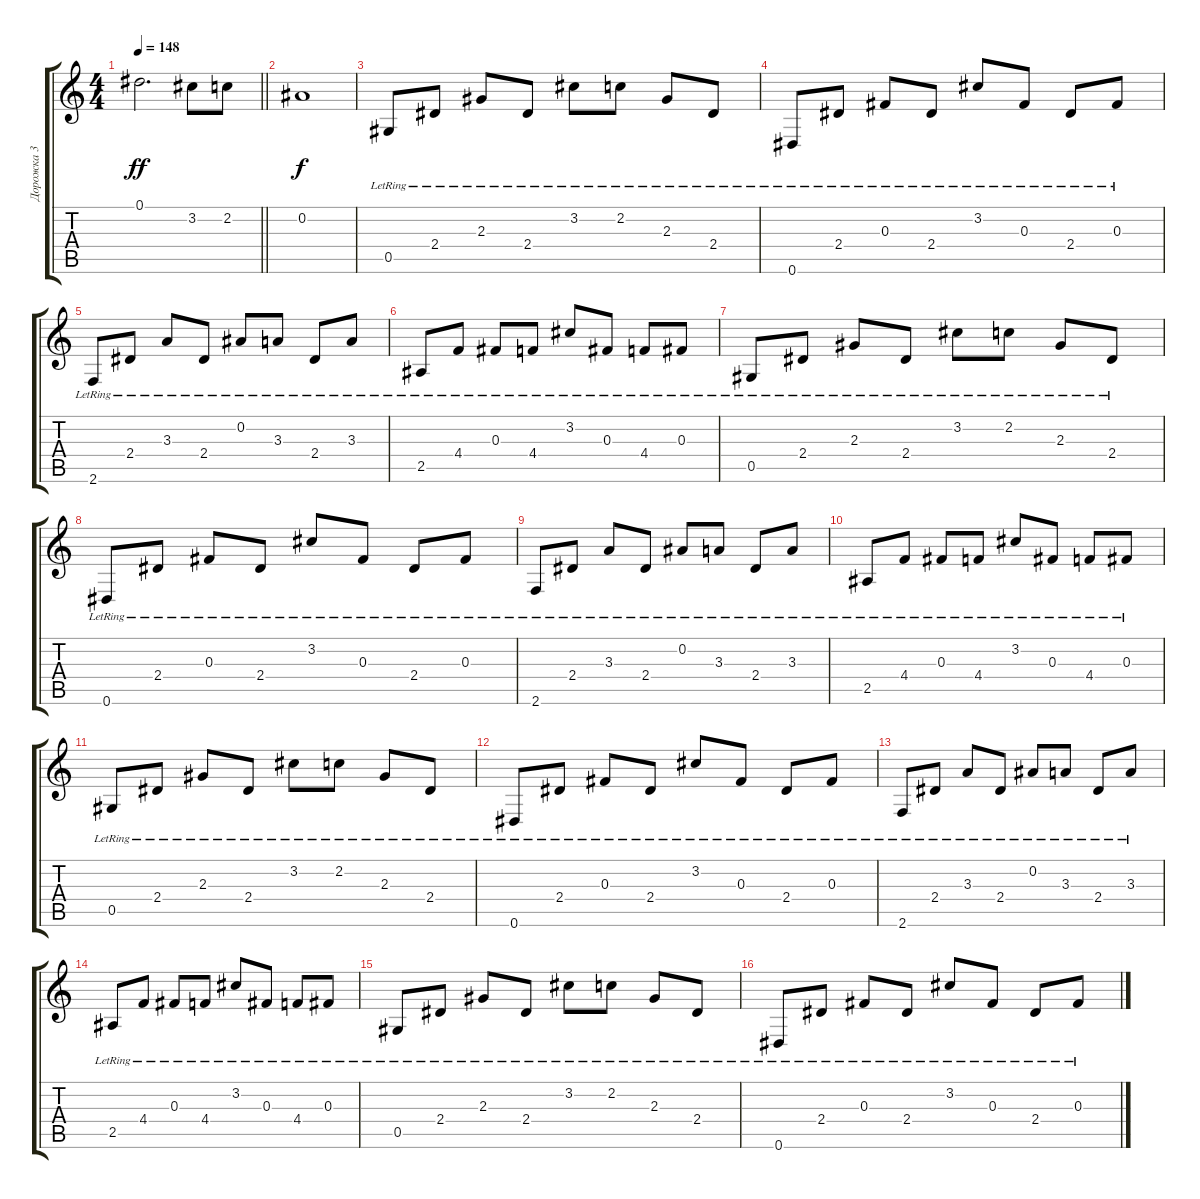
\track ("Дорожка 3" "Дорожка 3") {instrument acousticguitarsteel}
\staff {score tabs}
\tuning (Eb4 Bb3 Gb3 Db3 Ab2 Eb2) {hide}
\ts (4 4)
\tempo 148
\clef g2
\barLineRight lightlight
\ks c
0.1.2{d dy ff} 3.2.8 2.2.8 |
0.2.1{dy f} |
0.5{lr}.8 2.4{lr}.8 2.3{lr}.8 2.4{lr}.8 3.2{lr}.8 2.2{lr}.8 2.3{lr}.8 2.4{lr}.8 |
0.6{lr}.8 2.4{lr}.8 0.3{lr}.8 2.4{lr}.8 3.2{lr}.8 0.3{lr}.8 2.4{lr}.8 0.3{lr}.8 |
2.6{lr}.8 2.4{lr}.8 3.3{lr}.8 2.4{lr}.8 0.2{lr}.8 3.3{lr}.8 2.4{lr}.8 3.3{lr}.8 |
2.5{lr}.8 4.4{lr}.8 0.3{lr}.8 4.4{lr}.8 3.2{lr}.8 0.3{lr}.8 4.4{lr}.8 0.3{lr}.8 |
0.5{lr}.8 2.4{lr}.8 2.3{lr}.8 2.4{lr}.8 3.2{lr}.8 2.2{lr}.8 2.3{lr}.8 2.4{lr}.8 |
0.6{lr}.8 2.4{lr}.8 0.3{lr}.8 2.4{lr}.8 3.2{lr}.8 0.3{lr}.8 2.4{lr}.8 0.3{lr}.8 |
2.6{lr}.8 2.4{lr}.8 3.3{lr}.8 2.4{lr}.8 0.2{lr}.8 3.3{lr}.8 2.4{lr}.8 3.3{lr}.8 |
2.5{lr}.8 4.4{lr}.8 0.3{lr}.8 4.4{lr}.8 3.2{lr}.8 0.3{lr}.8 4.4{lr}.8 0.3{lr}.8 |
0.5{lr}.8 2.4{lr}.8 2.3{lr}.8 2.4{lr}.8 3.2{lr}.8 2.2{lr}.8 2.3{lr}.8 2.4{lr}.8 |
0.6{lr}.8 2.4{lr}.8 0.3{lr}.8 2.4{lr}.8 3.2{lr}.8 0.3{lr}.8 2.4{lr}.8 0.3{lr}.8 |
2.6{lr}.8 2.4{lr}.8 3.3{lr}.8 2.4{lr}.8 0.2{lr}.8 3.3{lr}.8 2.4{lr}.8 3.3{lr}.8 |
2.5{lr}.8 4.4{lr}.8 0.3{lr}.8 4.4{lr}.8 3.2{lr}.8 0.3{lr}.8 4.4{lr}.8 0.3{lr}.8 |
0.5{lr}.8 2.4{lr}.8 2.3{lr}.8 2.4{lr}.8 3.2{lr}.8 2.2{lr}.8 2.3{lr}.8 2.4{lr}.8 |
0.6{lr}.8 2.4{lr}.8 0.3{lr}.8 2.4{lr}.8 3.2{lr}.8 0.3{lr}.8 2.4{lr}.8 0.3{lr}.8
